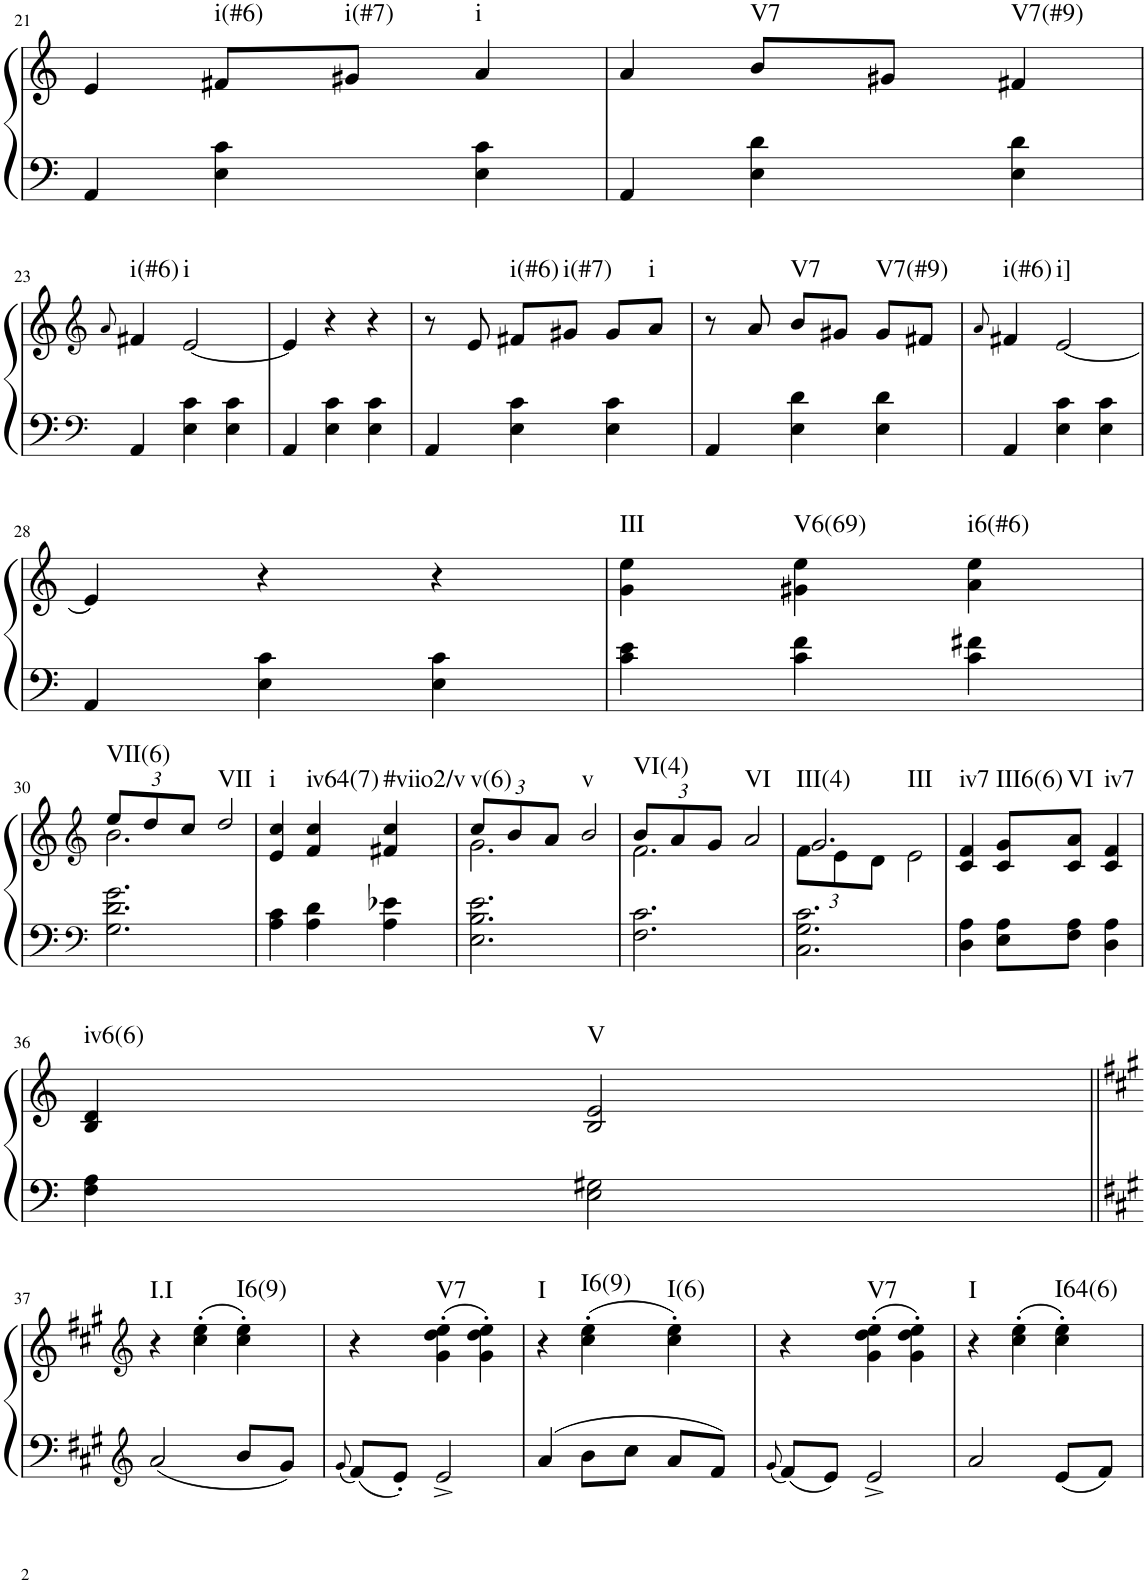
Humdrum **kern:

**kern	**kern	**harte
*part1	*part1	*part1
*staff2	*staff1	*
*I"unbenannt	*	*
!!LO:PB:g=z
*clefF4	*clefG2	*
*k[]	*k[]	*
*M3/4	*M3/4	*
=21	=21	=21
4AA/	4e/	.
!	!	!LO:H:kt=i(#6)
4E\ 4c\	8f#X/L	N
!	!	!LO:H:kt=i(#7)
.	8g#X/J	N
!	!	!LO:H:kt=i
4E\ 4c\	4a/	N
=22	=22	=22
4AA/	4a/	.
!	!	!LO:H:kt=V7
4E\ 4d\	8b/L	N
.	8g#X/J	.
!	!	!LO:H:kt=V7(#9)
4E\ 4d\	4f#X/	N
!!LO:LB:g=z
=23	=23	=23
*clefF4	*clefG2	*
.	8qa/	.
!	!	!LO:H:kt=i(#6)
4AA/	4f#X/	N
!	!	!LO:H:kt=i
4E\ 4c\	[2e/	N
4E\ 4c\	.	.
=24	=24	=24
4AA/	4e/]	.
4E\ 4c\	4r	.
4E\ 4c\	4r	.
=25	=25	=25
4AA/	8r	.
.	8e/	.
!	!	!LO:H:kt=i(#6)
4E\ 4c\	8f#X/L	N
!	!	!LO:H:kt=i(#7)
.	8g#X/J	N
4E\ 4c\	8g#/L	.
!	!	!LO:H:kt=i
.	8a/J	N
=26	=26	=26
4AA/	8r	.
.	8a/	.
!	!	!LO:H:kt=V7
4E\ 4d\	8b/L	N
.	8g#X/J	.
!	!	!LO:H:kt=V7(#9)
4E\ 4d\	8g#/L	N
.	8f#X/J	.
=27	=27	=27
.	8qa/	.
!	!	!LO:H:kt=i(#6)
4AA/	4f#X/	N
!	!	!LO:H:kt=i]
4E\ 4c\	[2e/	N
4E\ 4c\	.	.
!!LO:LB:g=z
=28	=28	=28
4AA/	4e/]	.
4E\ 4c\	4r	.
4E\ 4c\	4r	.
=29	=29	=29
!	!	!LO:H:kt=III
4c\ 4e\	4g\ 4ee\	N
!	!	!LO:H:kt=V6(69)
4c\ 4f\	4g#X\ 4ee\	N
!	!	!LO:H:kt=i6(#6)
4c\ 4f#X\	4a\ 4ee\	N
!!LO:LB:g=z
=30	=30	=30
*clefF4	*clefG2	*
*	*Xbrackettup	*
*	*^	*
!	!	!	!LO:H:kt=VII(6)
2.G\ 2.d\ 2.g\	12ee/L	2.b\	N
.	12dd/	.	.
.	12cc/J	.	.
!	!	!	!LO:H:kt=VII
.	2dd/	.	N
*	*v	*v	*
=31	=31	=31
!	!	!LO:H:kt=i
4A\ 4c\	4e/ 4cc/	N
!	!	!LO:H:kt=iv64(7)
4A\ 4d\	4f/ 4cc/	N
!	!	!LO:H:kt=#viio2/v
4A\ 4e-X\	4f#X/ 4cc/	N
=32	=32	=32
*	*^	*
!	!	!	!LO:H:kt=v(6)
2.E\ 2.B\ 2.e\	12cc/L	2.g\	N
.	12b/	.	.
.	12a/J	.	.
!	!	!	!LO:H:kt=v
.	2b/	.	N
=33	=33	=33	=33
!	!	!	!LO:H:kt=VI(4)
2.F\ 2.c\	12b/L	2.f\	N
.	12a/	.	.
.	12g/J	.	.
!	!	!	!LO:H:kt=VI
.	2a/	.	N
=34	=34	=34	=34
!	!	!	!LO:H:kt=III(4)
2.C\ 2.G\ 2.c\	2.g/	12f\L	N
.	.	12e\	.
.	.	12d\J	.
!	!	!	!LO:H:kt=III
.	.	2e\	N
=35	=35	=35	=35
!	!	!	!LO:H:kt=iv7
*	*v	*v	*
4D\ 4A\	4c/ 4f/	N
!	!	!LO:H:kt=III6(6)
8E\ 8A\L	8c/ 8g/L	N
!	!	!LO:H:kt=VI
8F\ 8A\J	8c/ 8a/J	N
!	!	!LO:H:kt=iv7
4D\ 4A\	4c/ 4f/	N
!!LO:LB:g=z
=36	=36	=36
!	!	!LO:H:kt=iv6(6)
4F\ 4A\	4B/ 4d/	N
!	!	!LO:H:kt=V
2E\ 2G#X\	2B/ 2e/	N
!!LO:LB:g=z
=37||	=37||	=37||
*clefG2	*clefG2	*
*k[f#c#g#]	*k[f#c#g#]	*
!	!	!LO:H:kt=I.I
2a/	4r	N
.	(4cc#\' 4ee\'	.
!	!	!LO:H:kt=I6(9)
8b/L	4cc#\' 4ee\')	N
8g#/J	.	.
=38	=38	=38
8qg#/	.	.
8f#/L	4r	.
8e'/J	.	.
!	!	!LO:H:kt=V7
2e^/	(4g#\' 4dd\' 4ee\'	N
.	4g#\' 4dd\' 4ee\')	.
=39	=39	=39
!	!	!LO:H:kt=I
4a/	4r	N
!	!	!LO:H:kt=I6(9)
8b\L	(4cc#\' 4ee\'	N
8cc#\J	.	.
!	!	!LO:H:kt=I(6)
8a/L	4cc#\' 4ee\')	N
8f#/J	.	.
=40	=40	=40
8qg#/	.	.
8f#/L	4r	.
8e/J	.	.
!	!	!LO:H:kt=V7
2e^/	(4g#\' 4dd\' 4ee\'	N
.	4g#\' 4dd\' 4ee\')	.
=41	=41	=41
!	!	!LO:H:kt=I
2a/	4r	N
.	(4cc#\' 4ee\'	.
!	!	!LO:H:kt=I64(6)
8e/L	4cc#\' 4ee\')	N
8f#/J	.	.
=	=	=
*-	*-	*-
